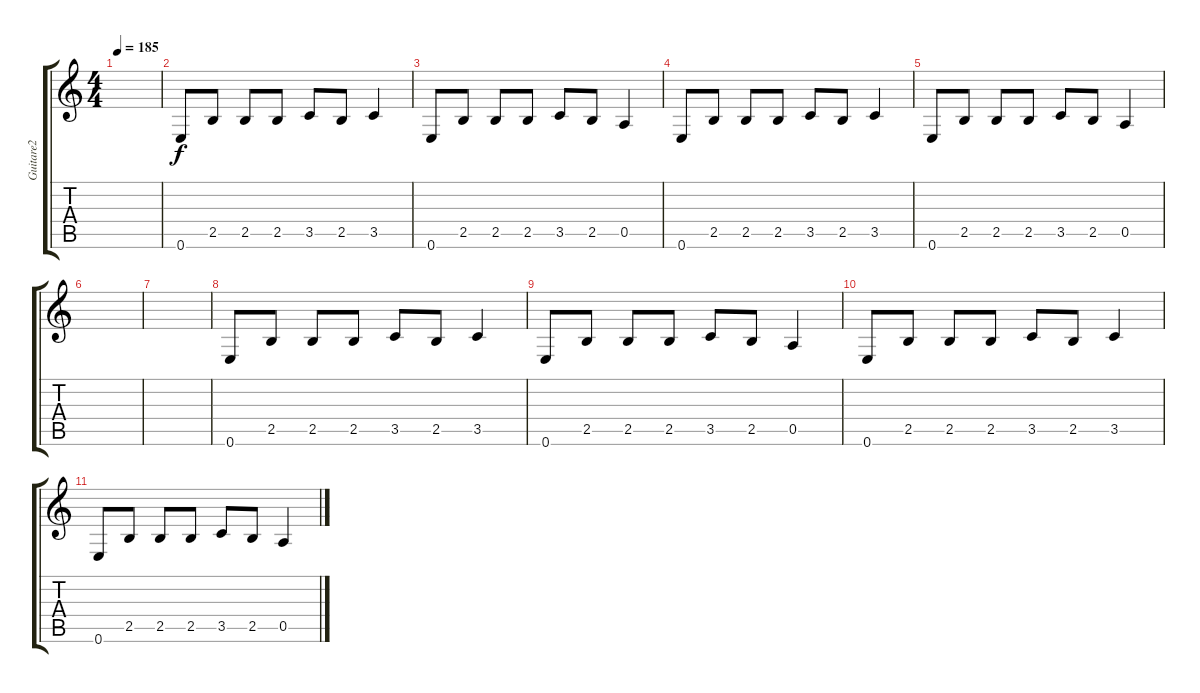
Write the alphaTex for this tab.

\track ("Guitare2" "Guitare2") {instrument distortionguitar}
\staff {score tabs}
\tuning (E4 B3 G3 D3 A2 E2) {hide}
\ts (4 4)
\tempo 185
\clef g2
\ks c
|
0.6.8 2.5.8 2.5.8 2.5.8 3.5.8 2.5.8 3.5.4 |
0.6.8 2.5.8 2.5.8 2.5.8 3.5.8 2.5.8 0.5.4 |
0.6.8 2.5.8 2.5.8 2.5.8 3.5.8 2.5.8 3.5.4 |
0.6.8 2.5.8 2.5.8 2.5.8 3.5.8 2.5.8 0.5.4 |
|
|
0.6.8 2.5.8 2.5.8 2.5.8 3.5.8 2.5.8 3.5.4 |
0.6.8 2.5.8 2.5.8 2.5.8 3.5.8 2.5.8 0.5.4 |
0.6.8 2.5.8 2.5.8 2.5.8 3.5.8 2.5.8 3.5.4 |
0.6.8 2.5.8 2.5.8 2.5.8 3.5.8 2.5.8 0.5.4
